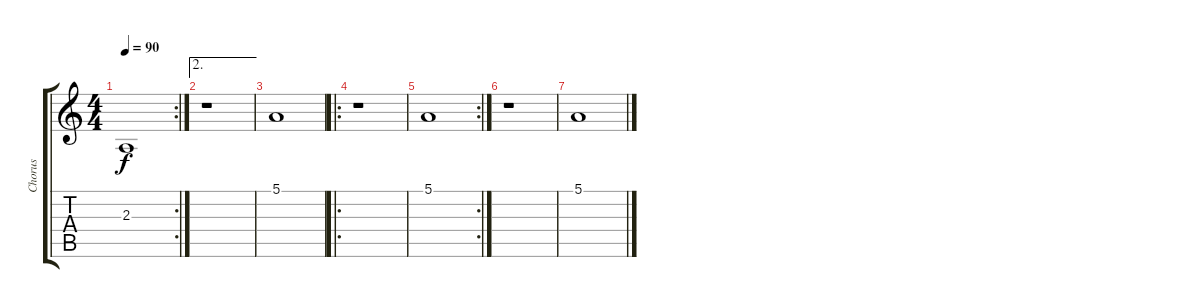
\track ("Chorus" "Chorus") {instrument choiraahs}
\staff {score tabs}
\tuning (E4 B3 G3 D3 A2 E2) {hide}
\rc 2
\ts (4 4)
\tempo 90
\clef g2
\ks c
2.3.1{dy f} |
\ae 2
r.1 |
5.1.1 |
\ro
r.1 |
\rc 2
5.1.1 |
r.1{volume 0} |
5.1.1
